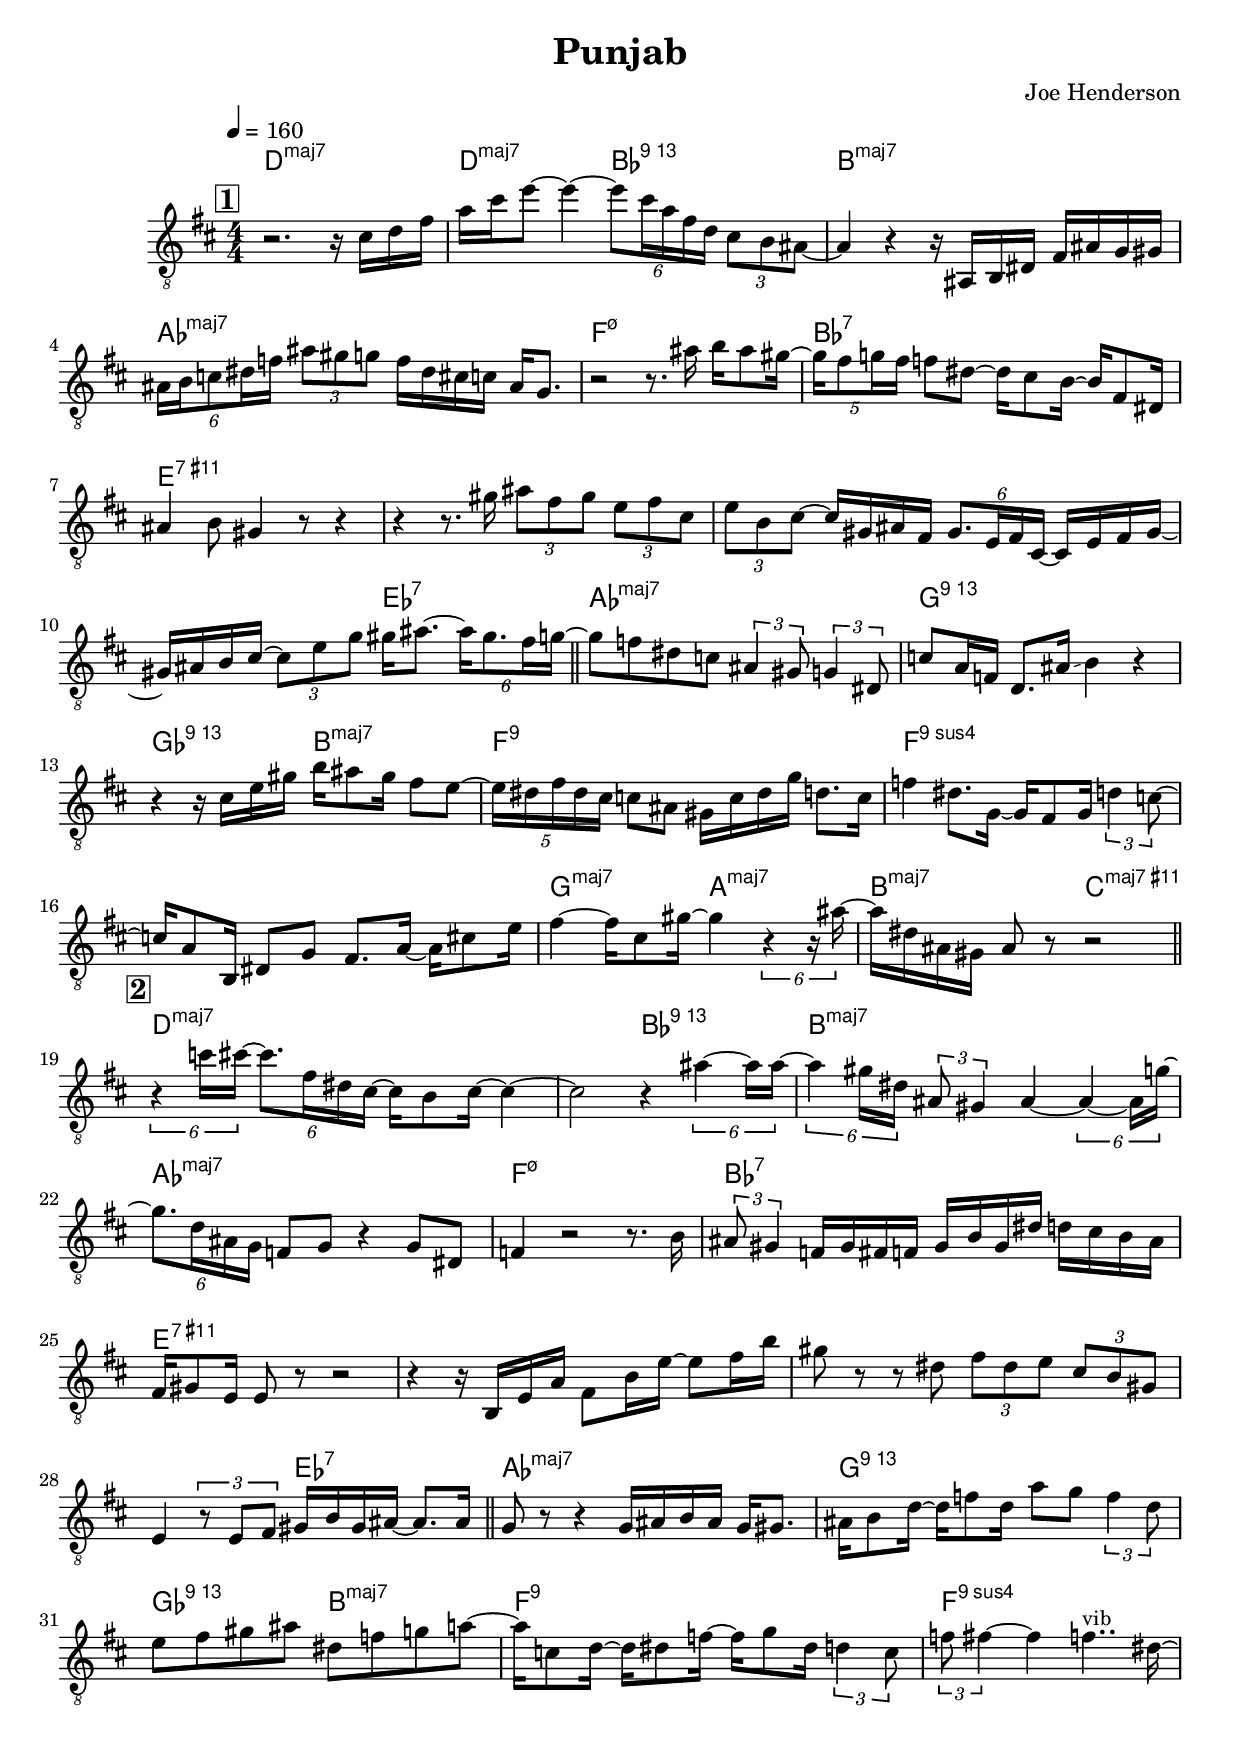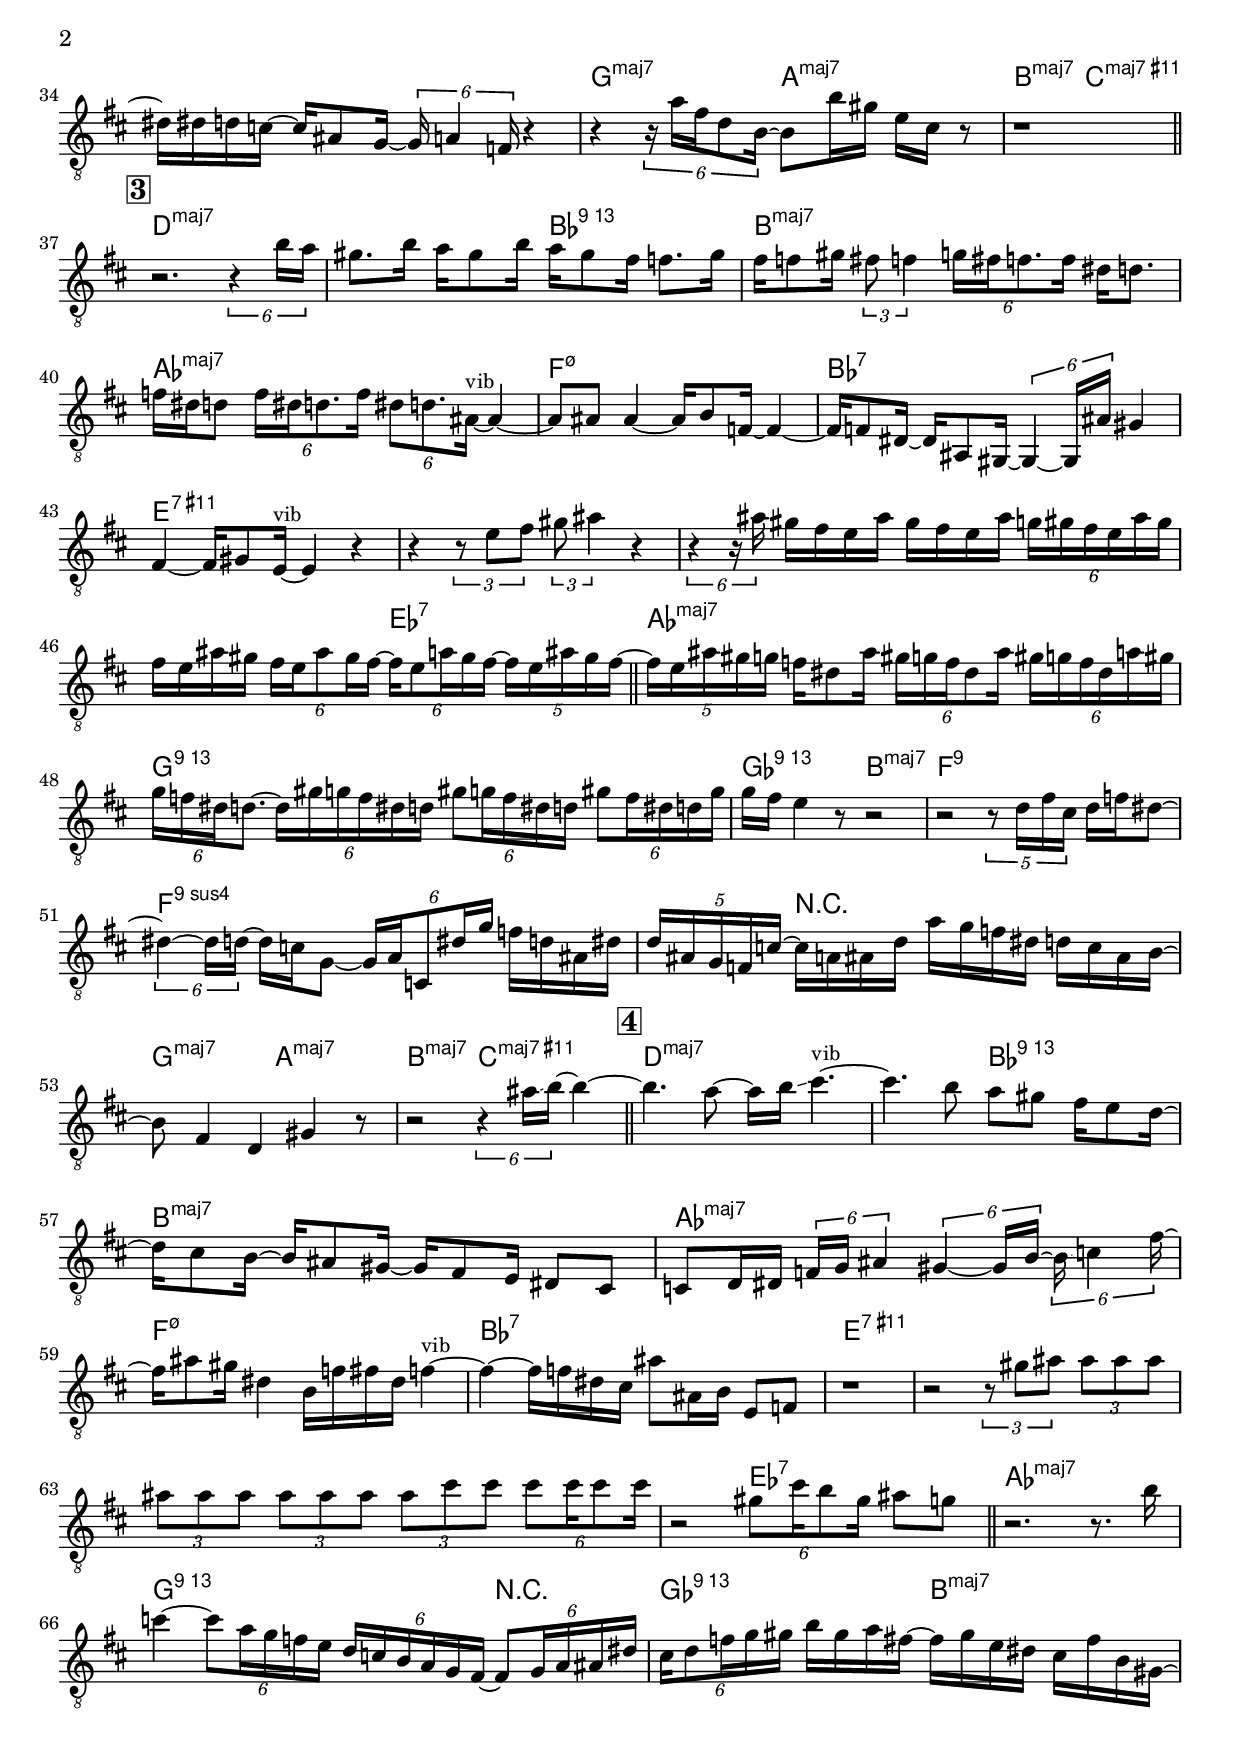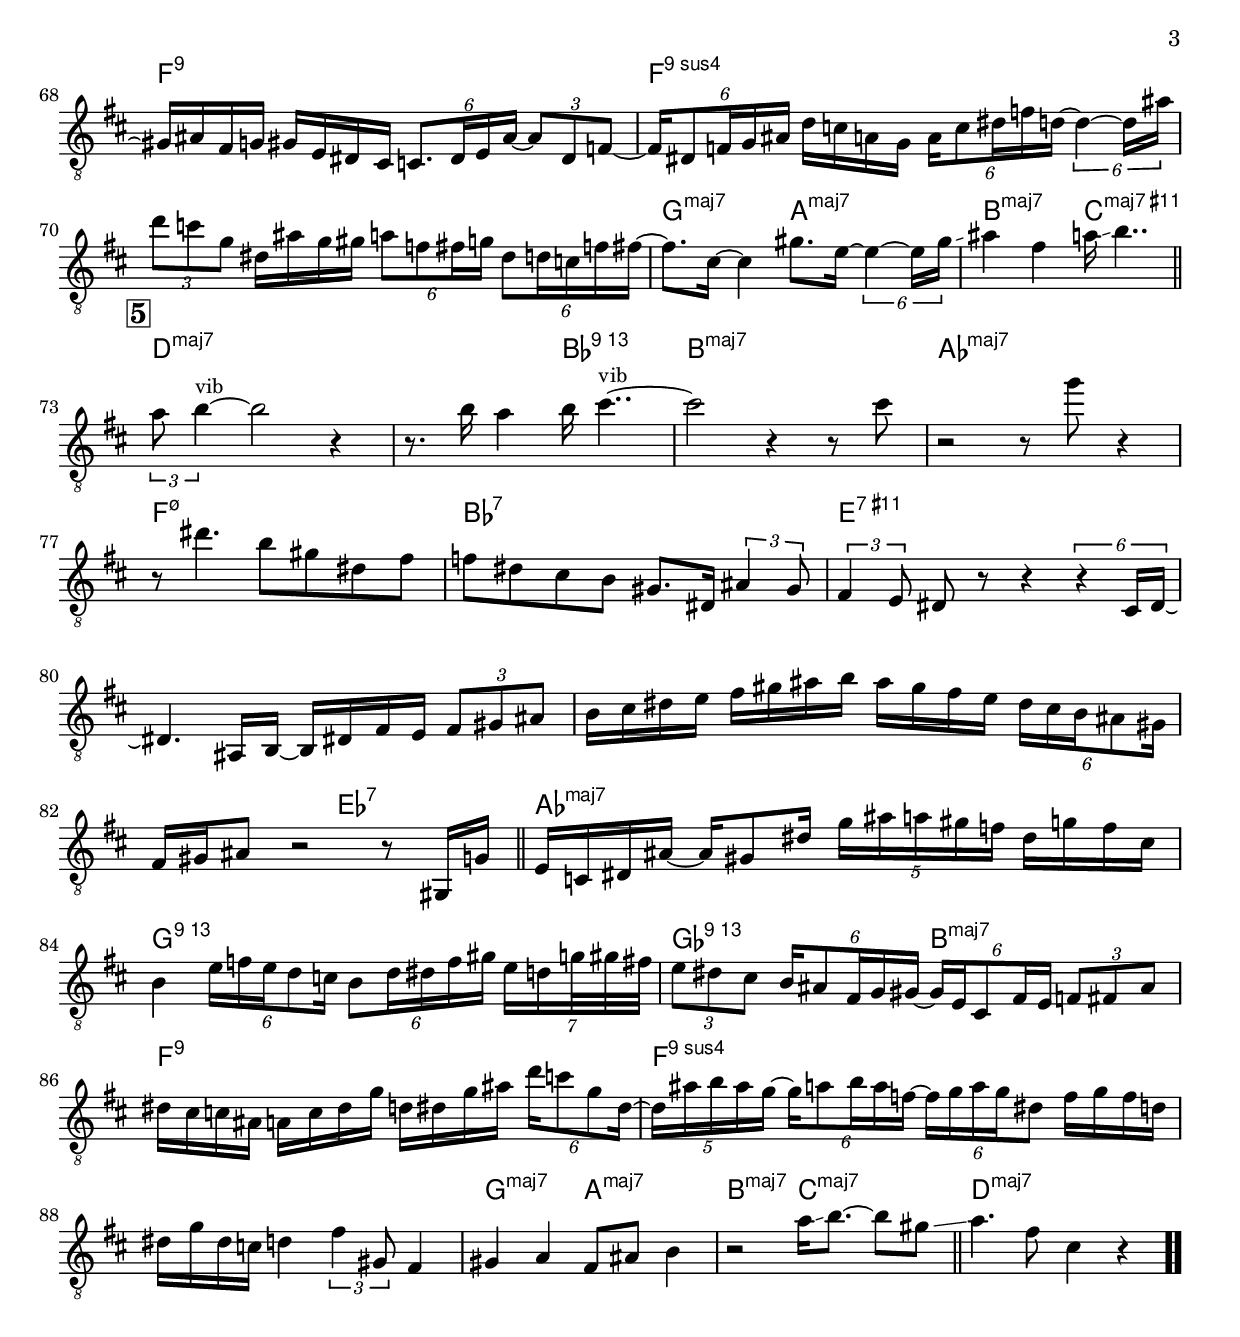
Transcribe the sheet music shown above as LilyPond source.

\version "2.13.2"

#(ly:set-option 'point-and-click #f)

\header {
  title = "Punjab"
  composer = "Joe Henderson"
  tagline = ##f
}
global =
{
    \override Staff.TimeSignature #'style = #'()
    \time 4/4
    \clef "treble_8"
    \key d \major
    \override Rest #'direction = #'0
    \override MultiMeasureRest #'staff-position = #0
}
\score
{
<<
    \transpose c' c'

    \new ChordNames { \chords {
      \set majorSevenSymbol = \markup { "maj7" }
      \set minorChordModifier = \markup { \char ##x2013 }
      
      | d1:maj | d2:maj bes2:13.9 | b1:maj | aes1:maj | f1:min5-7 | bes1:7 | e1:11+.9 | s1 
      | s1 | s2 es2:7 | aes1:maj | g1:13.9 | ges2:13.9 b2:maj | f1:9 | f1:9sus4 | s1 
      | g2:maj a2:maj | b2:maj c2:maj11+.9 | d1:maj | s2 bes2:13.9 | b1:maj | aes1:maj | f1:min5-7 | bes1:7 
      | e1:11+.9 | s1 | s1 | s2 es2:7 | aes1:maj | g1:13.9 | ges2:13.9 b2:maj | f1:9 
      | f1:9sus4 | s1 | g2:maj a2:maj | b2:maj c2:maj11+.9 | d1:maj | s2 bes2:13.9 | b1:maj | aes1:maj 
      | f1:min5-7 | bes1:7 | e1:11+.9 | s1 | s1 | s2 es2:7 | aes1:maj | g1:13.9 
      | ges2:13.9 b2:maj | f1:9 | f1:9sus4 | s4 r2. | g2:maj a2:maj | b2:maj c2:maj11+.9 | d1:maj | s2 bes2:13.9 
      | b1:maj | aes1:maj | f1:min5-7 | bes1:7 | e1:11+.9 | s1 | s1 | s2 es2:7 
      | aes1:maj | g2.:13.9 r4 | ges2:13.9 b2:maj | f1:9 | f1:9sus4 | s1 | g2:maj a2:maj | b2:maj c2:maj11+.9 
      | d1:maj | s2 bes2:13.9 | b1:maj | aes1:maj | f1:min5-7 | bes1:7 | e1:11+.9 | s1 
      | s1 | s2 es2:7 | aes1:maj | g1:13.9 | ges2:13.9 b2:maj | f1:9 | f1:9sus4 | s1 
      | g2:maj a2:maj | b2:maj c2:maj | d1:maj|
      }
      }

    \new Staff
    <<
    \transpose c' c'

    {
      \global
  		%\override Score.MetronomeMark #'transparent = ##t
  		%\override Score.MetronomeMark #'stencil = ##f
  		
  		\override HorizontalBracket #'direction = #UP
  		\override HorizontalBracket #'bracket-flare = #'(0 . 0)
  		
  		\override TextSpanner #'dash-fraction = #1.0
  		\override TextSpanner #'bound-details #'left #'text = \markup{ \concat{\draw-line #'(0 . -1.0) \draw-line #'(1.0 . 0) }}
  		\override TextSpanner #'bound-details #'right #'text = \markup{ \concat{ \draw-line #'(1.0 . 0) \draw-line #'(0 . -1.0) }}
          \set Score.markFormatter = #format-mark-box-numbers


      \tempo 4 = 160
      \set Score.currentBarNumber = #1
     
      \bar "||" \mark \default r2. r16 cis'16 d'16 fis'16 
      | a'16 cis''16 e''8~ e''4~ \tuplet 6/4 {e''8 cis''16 a'16 fis'16 d'16} \tuplet 3/2 {cis'8 b8 ais8~} 
      | ais4 r4 r16 ais,16 b,16 dis16 fis16 ais16 g16 gis16 
      | \tuplet 6/4 {ais16 b16 c'8 dis'16 f'16} \tuplet 3/2 {ais'8 gis'8 g'8} f'16 dis'16 cis'16 c'16 ais16 g8. 
      | r2 r8. ais'16 b'16 ais'8 gis'16~ 
      | \tuplet 5/4 {gis'16 fis'8 g'16 fis'16} f'8 dis'8~ dis'16 cis'8 b16~ b16 fis8 dis16 
      | ais4 b8 gis4 r8 r4 
      | r4 r8. gis'16 \tuplet 3/2 {ais'8 fis'8 gis'8} \tuplet 3/2 {e'8 fis'8 cis'8} 
      | \tuplet 3/2 {e'8 b8 cis'8~} cis'16 gis16 ais16 fis16 \tuplet 6/4 {gis8. e16 fis16 cis16~} cis16 e16 fis16 gis16~ 
      | gis16 ais16 b16 cis'16~ \tuplet 3/2 {cis'8 e'8 g'8} gis'16 ais'8.~ \tuplet 6/4 {ais'16 gis'8. fis'16 g'16~} 
      \bar "||" g'8 f'8 dis'8 c'8 \tuplet 3/2 {ais4 gis8} \tuplet 3/2 {g4 dis8} 
      | c'8 a16 f16 d8. ais16\glissando  b4 r4 
      | r4 r16 cis'16 e'16 gis'16 b'16 ais'8 gis'16 fis'8 e'8~ 
      | \tuplet 5/4 {e'16 dis'16 fis'16 dis'16 cis'16} c'8 ais8 gis16 c'16 dis'16 g'16 d'8. c'16 
      | f'4 dis'8. g16~ g16 fis8 g16 \tuplet 3/2 {d'4 c'8~} 
      | c'16 a8 b,16 dis8 g8 fis8. a16~ a16 cis'8 e'16 
      | fis'4~ fis'16 cis'8 gis'16~ gis'4 \tuplet 6/4 {r4 r16 ais'16~} 
      | ais'16 dis'16 ais16 gis16 ais8 r8 r2 
      \bar "||" \mark \default \tuplet 6/4 {r4 c''16\glissando  cis''16~} \tuplet 6/4 {cis''8. fis'16 dis'16 cis'16~} cis'16 b8 cis'16~ cis'4~ 
      | cis'2 r4 \tuplet 6/4 {ais'4~ ais'16 ais'16~} 
      | \tuplet 6/4 {ais'4 gis'16 dis'16} \tuplet 3/2 {ais8 gis4} ais4~ \tuplet 6/4 {ais4~ ais16 g'16~} 
      | \tuplet 6/4 {g'8. d'16 ais16 g16} f8 g8 r4 g8 dis8 
      | f4 r2 r8. b16 
      | \tuplet 3/2 {ais8 gis4} f16 gis16 fis16 f16 gis16 b16 gis16 dis'16 d'16 cis'16 b16 ais16 
      | fis16 gis8 e16 e8 r8 r2 
      | r4 r16 b,16 e16 a16 fis8 b16 e'16~ e'8 fis'16 b'16 
      | gis'8 r8 r8 dis'8 \tuplet 3/2 {fis'8 dis'8 e'8} \tuplet 3/2 {cis'8 b8 gis8} 
      | e4 \tuplet 3/2 {r8 e8 fis8} gis16 b16 gis16 ais16~ ais8. ais16 
      \bar "||" g8 r8 r4 g16 ais16 b16 ais16 g16 gis8. 
      | ais16 b8 d'16~ d'16 f'8 d'16 a'8 g'8 \tuplet 3/2 {f'4 d'8} 
      | e'8 fis'8 gis'8 ais'8 dis'8 f'8 g'8 a'8~ 
      | a'16 c'8 d'16~ d'16 dis'8 f'16~ f'16 g'8 dis'16 \tuplet 3/2 {d'4 c'8} 
      | \tuplet 3/2 {f'8 fis'4~} fis'4 f'4..^\markup{\left-align \small vib} dis'16~ 
      | dis'16 dis'16 d'16 c'16~ c'16 ais8 g16~ \tuplet 6/4 {g16 a4 f16} r4 
      | r4 \tuplet 6/4 {r16 a'16 fis'16 d'8 b16~} b8 b'16 gis'16 e'16 cis'16 r8 
      | r1 
      \bar "||" \mark \default r2. \tuplet 6/4 {r4 b'16 a'16} 
      | gis'8. b'16 a'16 gis'8 b'16 a'16 gis'8 fis'16 f'8. gis'16 
      | fis'16 f'8 gis'16 \tuplet 3/2 {fis'8 f'4} \tuplet 6/4 {g'16 fis'16 f'8. f'16} dis'16 d'8. 
      | f'16 dis'16 d'8 \tuplet 6/4 {f'16 dis'16 d'8. f'16} \tuplet 6/4 {dis'8 d'8. ais16~^\markup{\left-align \small vib}} ais4~ 
      | ais8 ais8 ais4~ ais16 b8 f16~ f4~ 
      | f16 f8 dis16~ dis16 ais,8 gis,16~ \tuplet 6/4 {gis,4~ gis,16 ais16} gis4 
      | fis4~ fis16 gis8 e16~^\markup{\left-align \small vib} e4 r4 
      | r4 \tuplet 3/2 {r8 e'8 fis'8} \tuplet 3/2 {gis'8 ais'4} r4 
      | \tuplet 6/4 {r4 r16 ais'16} gis'16 fis'16 e'16 ais'16 gis'16 fis'16 e'16 ais'16 \tuplet 6/4 {g'16 gis'16 fis'16 e'16 ais'16 gis'16} 
      | fis'16 e'16 ais'16 gis'16 \tuplet 6/4 {fis'16 e'16 ais'8 gis'16 fis'16~} \tuplet 6/4 {fis'16 e'8 a'16 gis'16 fis'16~} \tuplet 5/4 {fis'16 e'16 ais'16 gis'16 fis'16~} 
      \bar "||" \tuplet 5/4 {fis'16 e'16 ais'16 gis'16 g'16} f'16 dis'8 ais'16 \tuplet 6/4 {gis'16 g'16 f'16 dis'8 ais'16} \tuplet 6/4 {gis'16 g'16 f'16 dis'16 a'16 gis'16} 
      | \tuplet 6/4 {g'16 f'16 dis'16 d'8.~} \tuplet 6/4 {d'16 gis'16 g'16 f'16 dis'16 d'16} \tuplet 6/4 {gis'8 g'16 f'16 dis'16 d'16} \tuplet 6/4 {gis'8 f'16 dis'16 d'16 gis'16} 
      | g'16 fis'16 e'4 r8 r2 
      | r2 \tuplet 5/4 {r8 d'16 fis'16 cis'16} d'16 f'16 dis'8~ 
      | \tuplet 6/4 {dis'4~ dis'16 d'16~} d'16 c'16 g8~ \tuplet 6/4 {g16 a16 c8 dis'16 g'16} f'16 d'16 ais16 dis'16 
      | \tuplet 5/4 {d'16 ais16 g16 f16 c'16~} c'16 a16 ais16 d'16 a'16 g'16 f'16 dis'16 d'16 c'16 ais16 b16~ 
      | b8 fis4 d4 gis4 r8 
      | r2 \tuplet 6/4 {r4 ais'16\glissando  b'16~} b'4~ 
      \bar "||" \mark \default b'4. a'8~ a'16 b'16\glissando  cis''4.~^\markup{\left-align \small vib} 
      | cis''4. b'8 a'8 gis'8 fis'16 e'8 d'16~ 
      | d'16 cis'8 b16~ b16 ais8 gis16~ gis16 fis8 e16 dis8 cis8 
      | c8 d16 dis16 \tuplet 6/4 {f16 g16 ais4} \tuplet 6/4 {gis4~ gis16 b16~} \tuplet 6/4 {b16\glissando  c'4 fis'16~} 
      | fis'16 ais'8 gis'16 dis'4 b16 f'16\glissando  fis'16 dis'16 f'4~^\markup{\left-align \small vib} 
      | f'4~ f'16 f'16 dis'16 cis'16 ais'8 ais16 b16 e8 f8 
      | r1 
      | r2 \tuplet 3/2 {r8 gis'8 ais'8} \tuplet 3/2 {ais'8 ais'8 ais'8} 
      | \tuplet 3/2 {ais'8 ais'8 ais'8} \tuplet 3/2 {ais'8 ais'8 ais'8} \tuplet 3/2 {ais'8 cis''8 cis''8} \tuplet 6/4 {cis''8 cis''16 cis''8 cis''16} 
      | r2 \tuplet 6/4 {gis'8 cis''16 b'8 gis'16} ais'8 g'8 
      \bar "||" r2. r8. b'16 
      | c''4~ \tuplet 6/4 {c''8 a'16 g'16 f'16 e'16} \tuplet 6/4 {d'16 c'16 b16 a16 g16 fis16~} \tuplet 6/4 {fis8 g16 a16 ais16 dis'16} 
      | \tuplet 6/4 {cis'16 d'8 f'16 g'16 gis'16} b'16 gis'16 a'16 fis'16~ fis'16 gis'16 e'16 dis'16 cis'16 fis'16 b16 gis16~ 
      | gis16 ais16 fis16 g16 gis16 e16 dis16 cis16 \tuplet 6/4 {c8. dis16 e16 ais16~} \tuplet 3/2 {ais8 dis8 f8~} 
      | \tuplet 6/4 {f16 dis8 f16 g16 ais16} d'16 c'16 a16 g16 \tuplet 6/4 {a16 c'8 dis'16 f'16 d'16~} \tuplet 6/4 {d'4~ d'16 ais'16} 
      | \tuplet 3/2 {d''8 c''8 g'8} dis'16 ais'16 g'16 gis'16 \tuplet 6/4 {a'8 f'8 fis'16 g'16} \tuplet 6/4 {dis'8 d'16 c'16 f'16\glissando  fis'16~} 
      | fis'8. cis'16~ cis'4 gis'8. e'16~ \tuplet 6/4 {e'4~ e'16 gis'16\glissando } 
      | ais'4 fis'4 a'16\glissando  b'4.. 
      \bar "||" \mark \default \tuplet 3/2 {a'8 b'4~^\markup{\left-align \small vib}} b'2 r4 
      | r8. b'16 a'4 b'16 cis''4..~^\markup{\left-align \small vib} 
      | cis''2 r4 r8 cis''8 
      | r2 r8 g''8 r4 
      | r8 dis''4. b'8 gis'8 dis'8 fis'8 
      | f'8 dis'8 cis'8 b8 gis8. dis16 \tuplet 3/2 {ais4 gis8} 
      | \tuplet 3/2 {fis4 e8} dis8 r8 r4 \tuplet 6/4 {r4 cis16 dis16~} 
      | dis4. ais,16 b,16~ b,16 dis16 fis16 e16 \tuplet 3/2 {fis8 gis8 ais8} 
      | b16 cis'16 dis'16 e'16 fis'16 gis'16 ais'16 b'16 ais'16 gis'16 fis'16 e'16 \tuplet 6/4 {dis'16 cis'16 b16 ais8 gis16} 
      | fis16 gis16 ais8 r2 r8 gis,16 g16 
      \bar "||" e16 c16 dis16 ais16~ ais16 gis8 dis'16 \tuplet 5/4 {g'16 ais'16 a'16 gis'16 f'16} dis'16 g'16 f'16 cis'16 
      | b4 \tuplet 6/4 {e'16 f'16 e'16 d'8 c'16} \tuplet 6/4 {b8 d'16 dis'16 f'16 gis'16} \tuplet 7/8 {e'16 d'16 g'32 gis'32 fis'32} 
      | \tuplet 3/2 {e'8 dis'8 cis'8} \tuplet 6/4 {b16 ais8 fis16 g16 gis16~} \tuplet 6/4 {gis16 e16 cis8 fis16 e16} \tuplet 3/2 {f8 fis8 ais8} 
      | dis'16 cis'16 c'16 ais16 a16 c'16 dis'16 g'16 d'16 dis'16 g'16 ais'16 \tuplet 6/4 {d''16 c''8 g'8 dis'16~} 
      | \tuplet 5/4 {dis'16 ais'16 b'16 ais'16 g'16~} \tuplet 6/4 {g'16 a'8 b'16 a'16 f'16~} \tuplet 6/4 {f'16 g'16 a'16 g'16 dis'8} f'16 g'16 f'16 d'16 
      | dis'16 g'16 dis'16 c'16 d'4 \tuplet 3/2 {fis'4 gis8} fis4 
      | gis4 a4 fis8 ais8 b4 
      | r2 a'16\glissando  b'8.~ b'8 gis'8\glissando  
      \bar "||" a'4. fis'8 cis'4 r4\bar  ".."
    }
    >>
>>    
}
